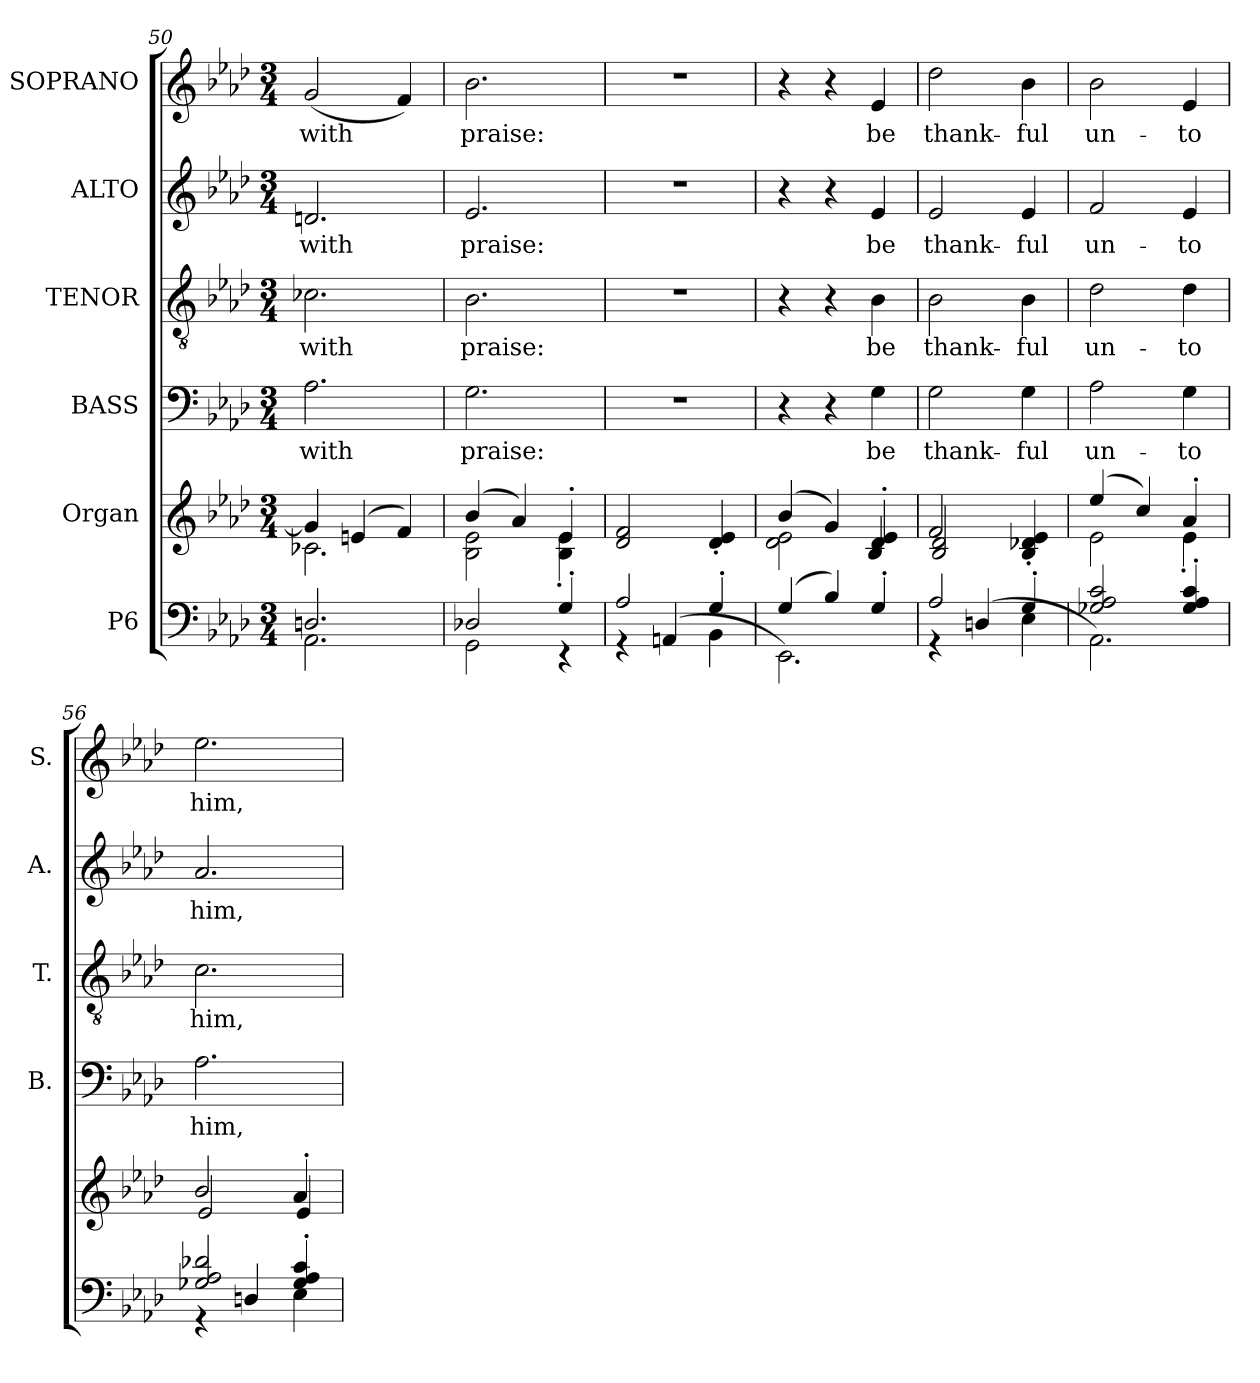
**kern	**kern	**kern	**text	**kern	**text	**kern	**text	**kern	**text
*part6	*part5	*part4	*part4	*part3	*part3	*part2	*part2	*part1	*part1
*staff6	*staff5	*staff4	*staff4	*staff3	*staff3	*staff2	*staff2	*staff1	*staff1
*I"P6	*I"Organ	*I"BASS	*	*I"TENOR	*	*I"ALTO	*	*I"SOPRANO	*
*	*	*I'B.	*	*I'T.	*	*I'A.	*	*I'S.	*
*clefF4	*clefG2	*clefF4	*	*clefGv2	*	*clefG2	*	*clefG2	*
*	*	*	*	*ITrd7c12	*	*	*	*	*
*k[b-e-a-d-]	*k[b-e-a-d-]	*k[b-e-a-d-]	*	*k[b-e-a-d-]	*	*k[b-e-a-d-]	*	*k[b-e-a-d-]	*
*A-:	*A-:	*A-:	*	*A-:	*	*A-:	*	*A-:	*
*M3/4	*M3/4	*M3/4	*	*M3/4	*	*M3/4	*	*M3/4	*
=50	=50	=50	=50	=50	=50	=50	=50	=50	=50
*^	*^	*	*	*	*	*	*	*	*
!	!	!	!	!	!LO:LY:b:color=#000000	!	!	!	!	!	!
!	!	!	!	!	!	!	!LO:LY:b:color=#000000	!	!	!	!
!	!	!	!	!	!	!	!	!	!LO:LY:b:color=#000000	!	!
!	!	!	!	!	!	!	!	!	!	!	!LO:LY:b:color=#000000
2.Dni/	2.AA-i\	4gi/]	2.c-Xi\	2.A-i\	with	2.C-Xi\	with	2.dni/	with	(2gi/	with
.	.	(4eni/	.	.	.	.	.	.	.	.	.
.	.	4fi/)	.	.	.	.	.	.	.	4fi/)	.
!!LO:PB:g=z
=51	=51	=51	=51	=51	=51	=51	=51	=51	=51	=51	=51
!	!	!	!	!	!LO:LY:b:color=#000000	!	!	!	!	!	!
!	!	!	!	!	!	!	!LO:LY:b:color=#000000	!	!	!	!
!	!	!	!	!	!	!	!	!	!LO:LY:b:color=#000000	!	!
!	!	!	!	!	!	!	!	!	!	!	!LO:LY:b:color=#000000
2D-Xi/	2GGi\	(4b-i/	2B-i\ 2e-i	2.Gi\	praise:	2.BB-i\	praise:	2.e-i/	praise:	2.b-i\	praise:
.	.	4a-i/)	.	.	.	.	.	.	.	.	.
4G'i/	4r	4e-'i/	4B-i\' 4e-i'	.	.	.	.	.	.	.	.
=52	=52	=52	=52	=52	=52	=52	=52	=52	=52	=52	=52
!	!	!	!	!LO:N:vis=1	!	!LO:N:vis=1	!	!LO:N:vis=1	!	!LO:N:vis=1	!
*	*	*v	*v	*	*	*	*	*	*	*	*
2A-i/	4r	2d-i/ 2fi	2.r	.	2.r	.	2.r	.	2.r	.
.	(4AAni/	.	.	.	.	.	.	.	.	.
4G'i/	4BB-i\	4d-i/' 4e-i'	.	.	.	.	.	.	.	.
=53	=53	=53	=53	=53	=53	=53	=53	=53	=53	=53
*	*	*^	*	*	*	*	*	*	*	*
(4Gi/	2.EE-i\)	(4b-i/	2d-i\ 2e-i	4r	.	4r	.	4r	.	4r	.
4B-i/)	.	4gi/)	.	4r	.	4r	.	4r	.	4r	.
!	!	!	!	!	!LO:LY:b:color=#000000	!	!	!	!	!	!
!	!	!	!	!	!	!	!LO:LY:b:color=#000000	!	!	!	!
!	!	!	!	!	!	!	!	!	!LO:LY:b:color=#000000	!	!
!	!	!	!	!	!	!	!	!	!	!	!LO:LY:b:color=#000000
4G'i/	.	4d-i/' 4e-i'	4B-i/	4Gi\	be	4BB-i\	be	4e-i/	be	4e-i/	be
=54	=54	=54	=54	=54	=54	=54	=54	=54	=54	=54	=54
!	!	!	!	!	!LO:LY:b:color=#000000	!	!	!	!	!	!
!	!	!	!	!	!	!	!LO:LY:b:color=#000000	!	!	!	!
!	!	!	!	!	!	!	!	!	!LO:LY:b:color=#000000	!	!
!	!	!	!	!	!	!	!	!	!	!	!LO:LY:b:color=#000000
2A-i/	4r	2fi/	2B-i/ 2d-i	2Gi\	thank-	2BB-i\	thank-	2e-i/	thank-	2dd-i\	thank-
.	(4Dni/	.	.	.	.	.	.	.	.	.	.
!	!	!	!	!	!LO:LY:b:color=#000000	!	!	!	!	!	!
!	!	!	!	!	!	!	!LO:LY:b:color=#000000	!	!	!	!
!	!	!	!	!	!	!	!	!	!LO:LY:b:color=#000000	!	!
!	!	!	!	!	!	!	!	!	!	!	!LO:LY:b:color=#000000
4G'i/	4E-i\	4B-i/' 4d-Xi' 4e-i'	4ryy	4Gi\	-ful	4BB-i\	-ful	4e-i/	-ful	4b-i\	-ful
=55	=55	=55	=55	=55	=55	=55	=55	=55	=55	=55	=55
!	!	!	!	!	!LO:LY:b:color=#000000	!	!	!	!	!	!
!	!	!	!	!	!	!	!LO:LY:b:color=#000000	!	!	!	!
!	!	!	!	!	!	!	!	!	!LO:LY:b:color=#000000	!	!
!	!	!	!	!	!	!	!	!	!	!	!LO:LY:b:color=#000000
2G-Xi/ 2A-i 2ci	2.AA-i\)	(4ee-i/	2e-i\	2A-i\	un-	2D-i\	un-	2fi/	un-	2b-i\	un-
.	.	4cci/)	.	.	.	.	.	.	.	.	.
!	!	!	!	!	!LO:LY:b:color=#000000	!	!	!	!	!	!
!	!	!	!	!	!	!	!LO:LY:b:color=#000000	!	!	!	!
!	!	!	!	!	!	!	!	!	!LO:LY:b:color=#000000	!	!
!	!	!	!	!	!	!	!	!	!	!	!LO:LY:b:color=#000000
4G-i/' 4A-i' 4ci'	.	4a-'i/	4e-'i\	4Gi\	-to	4D-i\	-to	4e-i/	-to	4e-i/	-to
=56	=56	=56	=56	=56	=56	=56	=56	=56	=56	=56	=56
!	!	!	!	!	!LO:LY:b:color=#000000	!	!	!	!	!	!
!	!	!	!	!	!	!	!LO:LY:b:color=#000000	!	!	!	!
!	!	!	!	!	!	!	!	!	!LO:LY:b:color=#000000	!	!
!	!	!	!	!	!	!	!	!	!	!	!LO:LY:b:color=#000000
2G-Xi/ 2A-i 2d-Xi	4r	2b-i/	2e-i/	2.A-i\	him,	2.Ci\	him,	2.a-i/	him,	2.ee-i\	him,
.	4Dni/	.	.	.	.	.	.	.	.	.	.
4G-i/' 4A-i' 4ci'	4E-i\	4a-'i/	4e-i/	.	.	.	.	.	.	.	.
*v	*v	*	*	*	*	*	*	*	*	*	*
*	*v	*v	*	*	*	*	*	*	*	*
=	=	=	=	=	=	=	=	=	=
*-	*-	*-	*-	*-	*-	*-	*-	*-	*-
